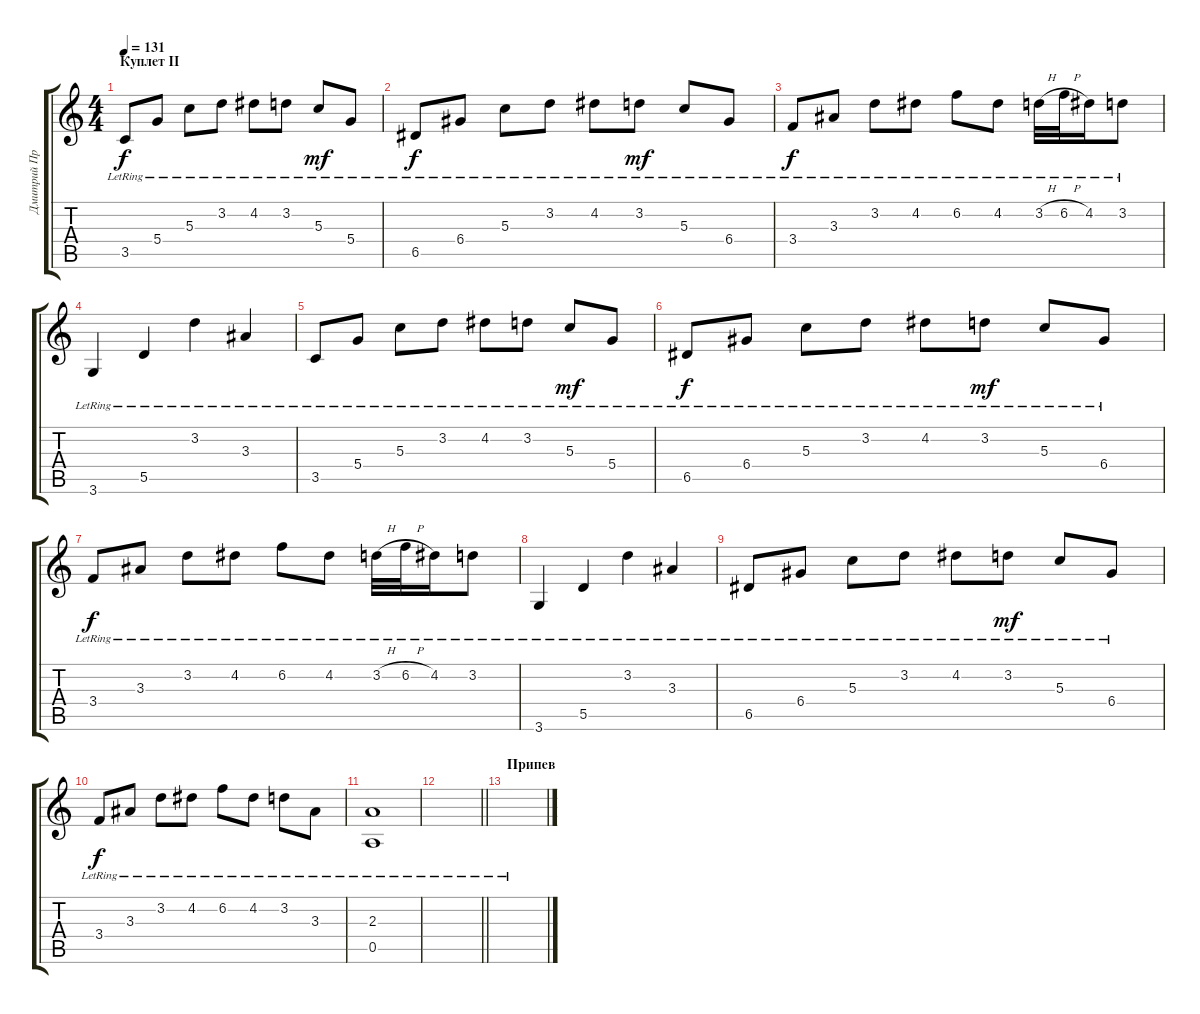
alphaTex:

\track ("Дмитрий Процко" "Дмитрий Пр") {instrument acousticguitarsteel}
\staff {score tabs}
\tuning (E4 B3 G3 D3 A2 E2) {hide}
\ts (4 4)
\section ("" "Куплет II")
\tempo 131
\clef g2
\ks c
3.5{lr}.8{dy f} 5.4{lr}.8 5.3{lr}.8 3.2{lr}.8 4.2{lr}.8 3.2{lr}.8 5.3{lr}.8{dy mf} 5.4{lr}.8 |
6.5{lr}.8{dy f} 6.4{lr}.8 5.3{lr}.8 3.2{lr}.8 4.2{lr}.8 3.2{lr}.8{dy mf} 5.3{lr}.8 6.4{lr}.8 |
3.4{lr}.8{dy f} 3.3{lr}.8 3.2{lr}.8 4.2{lr}.8 6.2{lr}.8 4.2{lr}.8 3.2{h lr}.32 6.2{h lr}.32 4.2{lr}.16 3.2{lr}.8 |
3.6{lr}.4 5.5{lr}.4 3.2{lr}.4 3.3{lr}.4 |
3.5{lr}.8 5.4{lr}.8 5.3{lr}.8 3.2{lr}.8 4.2{lr}.8 3.2{lr}.8 5.3{lr}.8{dy mf} 5.4{lr}.8 |
6.5{lr}.8{dy f} 6.4{lr}.8 5.3{lr}.8 3.2{lr}.8 4.2{lr}.8 3.2{lr}.8{dy mf} 5.3{lr}.8 6.4{lr}.8 |
3.4{lr}.8{dy f} 3.3{lr}.8 3.2{lr}.8 4.2{lr}.8 6.2{lr}.8 4.2{lr}.8 3.2{h lr}.32 6.2{h lr}.32 4.2{lr}.16 3.2{lr}.8 |
3.6{lr}.4 5.5{lr}.4 3.2{lr}.4 3.3{lr}.4 |
6.5{lr}.8 6.4{lr}.8 5.3{lr}.8 3.2{lr}.8 4.2{lr}.8 3.2{lr}.8{dy mf} 5.3{lr}.8 6.4{lr}.8 |
3.4{lr}.8{dy f} 3.3{lr}.8 3.2{lr}.8 4.2{lr}.8 6.2{lr}.8 4.2{lr}.8 3.2{lr}.8 3.3{lr}.8 |
(2.3{lr} 0.5{lr}).1 |
\barLineRight lightlight
|
\section ("" "Припев")
